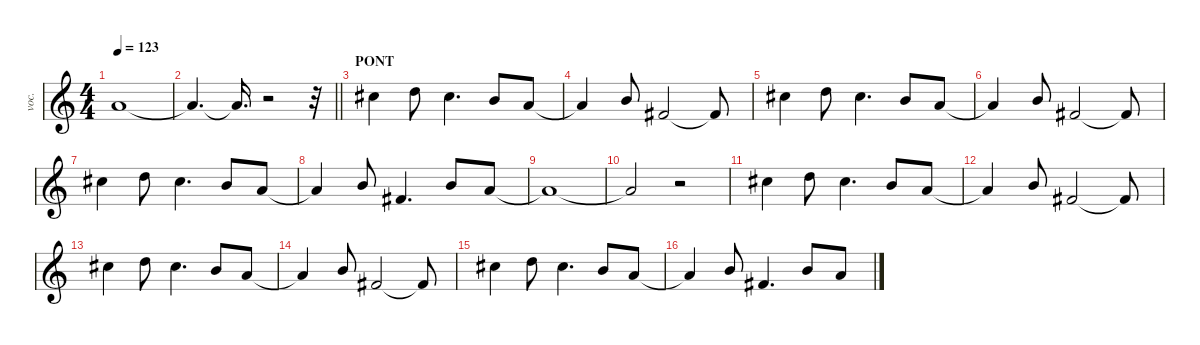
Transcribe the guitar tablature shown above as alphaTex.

\defaultSystemsLayout 4
\hideDynamics
\bracketExtendMode nobrackets
\otherSystemsTrackNameOrientation horizontal
\track ("Vocals" "voc.") {instrument acousticgrandpiano}
\staff {score}
\tuning (E4 B3 G3 D3 A2 E2)
\ts (4 4)
\tempo 123
\clef g2
\ks c
5.1.1{dy ff beam Up} |
\barLineRight lightlight
5.1{t}.4{d beam Up} 5.1{t}.16{d beam Up} r.2{beam Up} r.32{beam Up} |
\section ("" "PONT")
9.1{acc #}.4{beam Down} 10.1.8{beam Down} 9.1{acc #}.4{d beam Down} 7.1.8{beam Up} 5.1.8{beam Up} |
5.1{t}.4{beam Up} 7.1.8{beam Up} 7.2{acc #}.2{beam Up} 7.2{t acc #}.8{beam Up} |
9.1{acc #}.4{beam Down} 10.1.8{beam Down} 9.1{acc #}.4{d beam Down} 7.1.8{beam Up} 5.1.8{beam Up} |
5.1{t}.4{beam Up} 7.1.8{beam Up} 7.2{acc #}.2{beam Up} 7.2{t acc #}.8{beam Up} |
9.1{acc #}.4{beam Down} 10.1.8{beam Down} 9.1{acc #}.4{d beam Down} 7.1.8{beam Up} 5.1.8{beam Up} |
5.1{t}.4{beam Up} 7.1.8{beam Up} 7.2{acc #}.4{d beam Up} 7.1.8{beam Up} 5.1.8{beam Up} |
5.1{t}.1{beam Up} |
5.1{t}.2{beam Up} r.2{beam Up} |
9.1{acc #}.4{beam Down} 10.1.8{beam Down} 9.1{acc #}.4{d beam Down} 7.1.8{beam Up} 5.1.8{beam Up} |
5.1{t}.4{beam Up} 7.1.8{beam Up} 7.2{acc #}.2{beam Up} 7.2{t acc #}.8{beam Up} |
9.1{acc #}.4{beam Down} 10.1.8{beam Down} 9.1{acc #}.4{d beam Down} 7.1.8{beam Up} 5.1.8{beam Up} |
5.1{t}.4{beam Up} 7.1.8{beam Up} 7.2{acc #}.2{beam Up} 7.2{t acc #}.8{beam Up} |
9.1{acc #}.4{beam Down} 10.1.8{beam Down} 9.1{acc #}.4{d beam Down} 7.1.8{beam Up} 5.1.8{beam Up} |
5.1{t}.4{beam Up} 7.1.8{beam Up} 7.2{acc #}.4{d beam Up} 7.1.8{beam Up} 5.1.8{beam Up}
